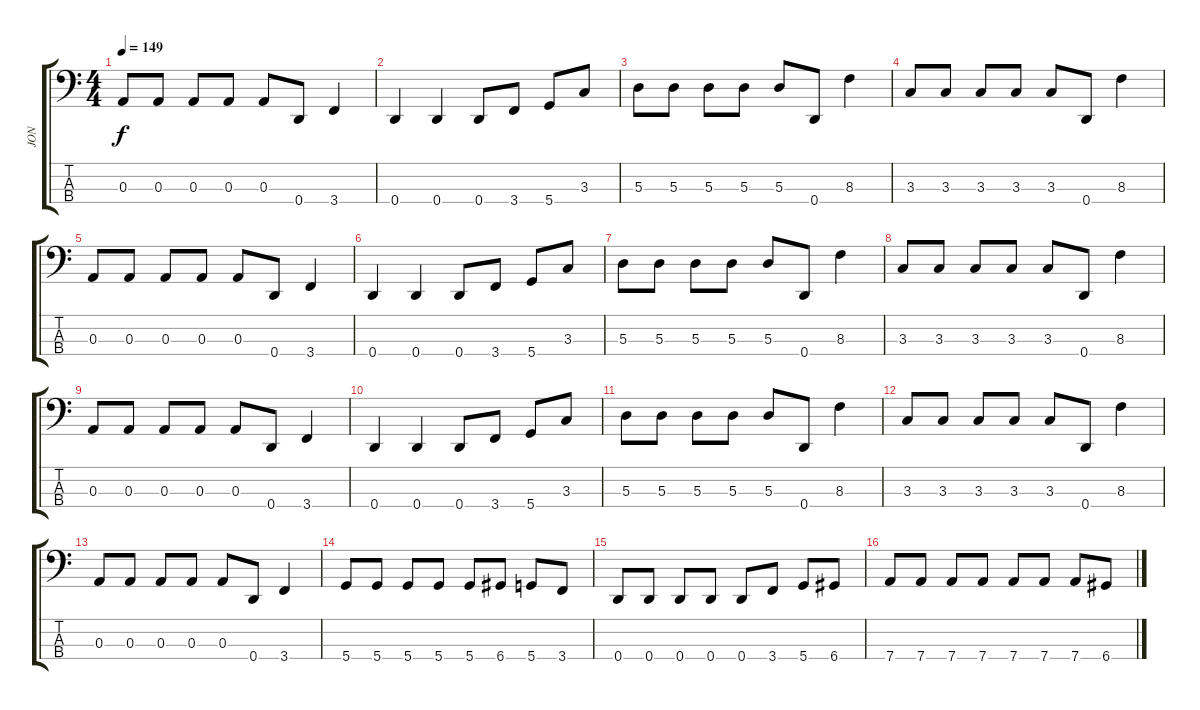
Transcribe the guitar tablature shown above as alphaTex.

\track ("JON" "JON") {instrument electricbassfinger}
\staff {score tabs}
\tuning (G2 D2 A1 D1) {hide}
\ts (4 4)
\tempo 149
\clef f4
\ks c
0.3.8{dy f} 0.3.8 0.3.8 0.3.8 0.3.8 0.4.8 3.4.4 |
0.4.4 0.4.4 0.4.8 3.4.8 5.4.8 3.3.8 |
5.3.8 5.3.8 5.3.8 5.3.8 5.3.8 0.4.8 8.3.4 |
3.3.8 3.3.8 3.3.8 3.3.8 3.3.8 0.4.8 8.3.4 |
0.3.8 0.3.8 0.3.8 0.3.8 0.3.8 0.4.8 3.4.4 |
0.4.4 0.4.4 0.4.8 3.4.8 5.4.8 3.3.8 |
5.3.8 5.3.8 5.3.8 5.3.8 5.3.8 0.4.8 8.3.4 |
3.3.8 3.3.8 3.3.8 3.3.8 3.3.8 0.4.8 8.3.4 |
0.3.8 0.3.8 0.3.8 0.3.8 0.3.8 0.4.8 3.4.4 |
0.4.4 0.4.4 0.4.8 3.4.8 5.4.8 3.3.8 |
5.3.8 5.3.8 5.3.8 5.3.8 5.3.8 0.4.8 8.3.4 |
3.3.8 3.3.8 3.3.8 3.3.8 3.3.8 0.4.8 8.3.4 |
0.3.8 0.3.8 0.3.8 0.3.8 0.3.8 0.4.8 3.4.4 |
5.4.8 5.4.8 5.4.8 5.4.8 5.4.8 6.4.8 5.4.8 3.4.8 |
0.4.8 0.4.8 0.4.8 0.4.8 0.4.8 3.4.8 5.4.8 6.4.8 |
7.4.8 7.4.8 7.4.8 7.4.8 7.4.8 7.4.8 7.4.8 6.4.8
